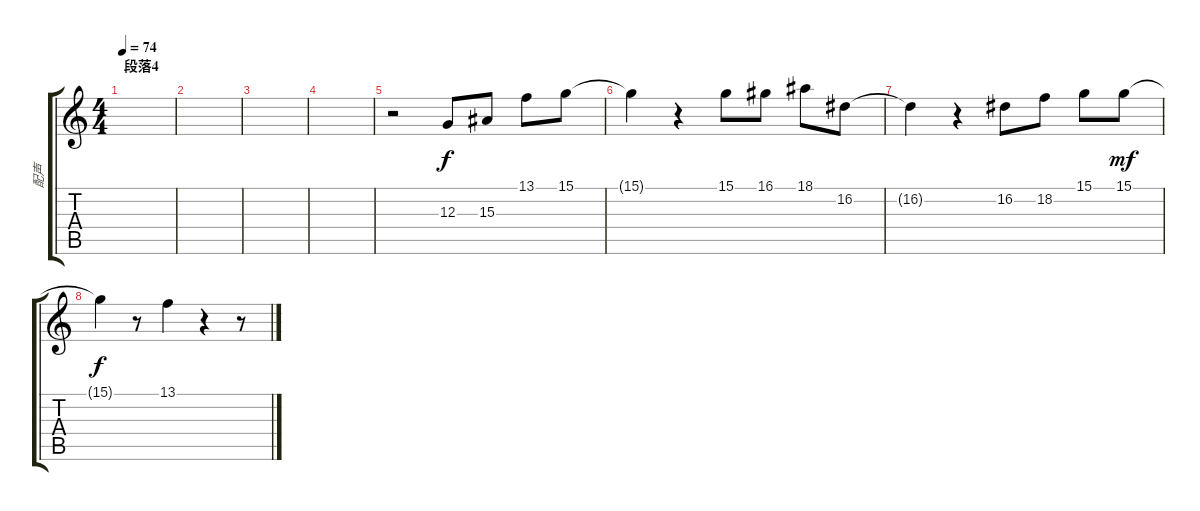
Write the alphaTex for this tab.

\track ("配声" "配声") {instrument voiceoohs}
\staff {score tabs}
\tuning (E4 B3 G3 D3 A2 E2) {hide}
\ts (4 4)
\section ("" "段落4")
\tempo 74
\clef g2
\ks c
|
|
|
|
r.2 12.3.8{dy f} 15.3.8 13.1.8 15.1.8 |
15.1{t}.4 r.4 15.1.8 16.1.8 18.1.8 16.2.8 |
16.2{t}.4 r.4 16.2.8 18.2.8 15.1.8 15.1.8{dy mf} |
15.1{t}.4{dy f} r.8 13.1.4 r.4 r.8
